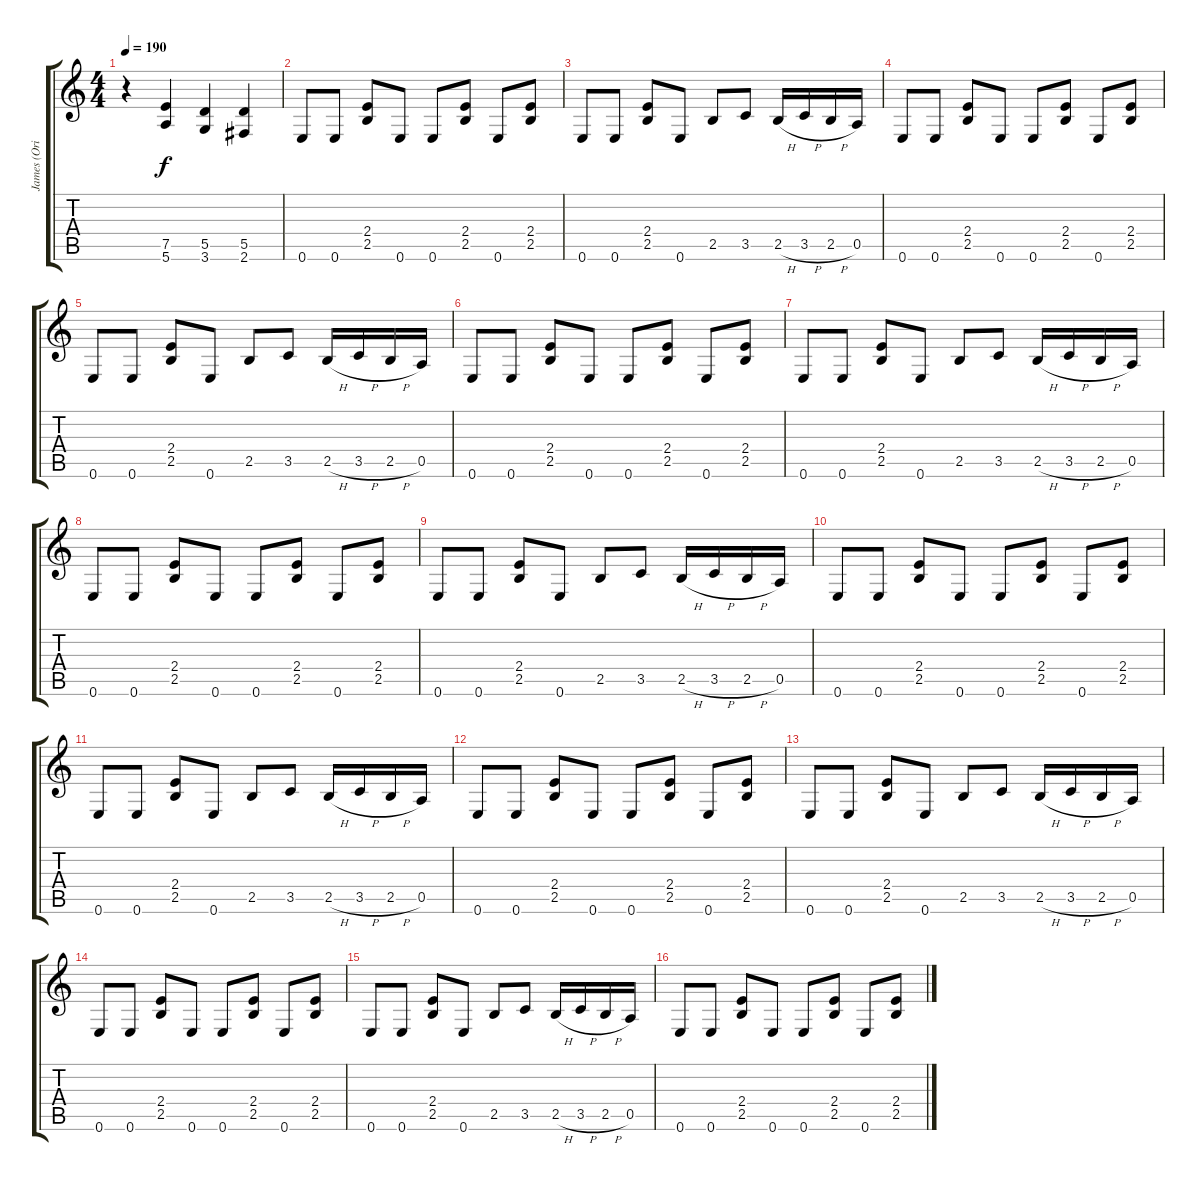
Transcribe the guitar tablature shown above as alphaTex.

\track ("James (Original track) MUTE THIS!!!" "James (Ori") {instrument distortionguitar}
\staff {score tabs}
\tuning (E4 B3 G3 D3 A2 E2) {hide}
\ts (4 4)
\tempo 190
\clef g2
\ks c
r.4{dy f} (7.5 5.6).4 (5.5 3.6).4 (5.5 2.6).4 |
0.6.8{volume 16 balance 0} 0.6.8 (2.4 2.5).8 0.6.8 0.6.8 (2.4 2.5).8 0.6.8 (2.4 2.5).8 |
0.6.8 0.6.8 (2.4 2.5).8 0.6.8 2.5.8 3.5.8 2.5{h}.16 3.5{h}.16 2.5{h}.16 0.5.16 |
0.6.8 0.6.8 (2.4 2.5).8 0.6.8 0.6.8 (2.4 2.5).8 0.6.8 (2.4 2.5).8 |
0.6.8 0.6.8 (2.4 2.5).8 0.6.8 2.5.8 3.5.8 2.5{h}.16 3.5{h}.16 2.5{h}.16 0.5.16 |
0.6.8 0.6.8 (2.4 2.5).8 0.6.8 0.6.8 (2.4 2.5).8 0.6.8 (2.4 2.5).8 |
0.6.8 0.6.8 (2.4 2.5).8 0.6.8 2.5.8 3.5.8 2.5{h}.16 3.5{h}.16 2.5{h}.16 0.5.16 |
0.6.8 0.6.8 (2.4 2.5).8 0.6.8 0.6.8 (2.4 2.5).8 0.6.8 (2.4 2.5).8 |
0.6.8 0.6.8 (2.4 2.5).8 0.6.8 2.5.8 3.5.8 2.5{h}.16 3.5{h}.16 2.5{h}.16 0.5.16 |
0.6.8{balance 11} 0.6.8 (2.4 2.5).8 0.6.8 0.6.8 (2.4 2.5).8 0.6.8 (2.4 2.5).8 |
0.6.8 0.6.8 (2.4 2.5).8 0.6.8 2.5.8 3.5.8 2.5{h}.16 3.5{h}.16 2.5{h}.16 0.5.16 |
0.6.8 0.6.8 (2.4 2.5).8 0.6.8 0.6.8 (2.4 2.5).8 0.6.8 (2.4 2.5).8 |
0.6.8 0.6.8 (2.4 2.5).8 0.6.8 2.5.8 3.5.8 2.5{h}.16 3.5{h}.16 2.5{h}.16 0.5.16 |
0.6.8 0.6.8 (2.4 2.5).8 0.6.8 0.6.8 (2.4 2.5).8 0.6.8 (2.4 2.5).8 |
0.6.8 0.6.8 (2.4 2.5).8 0.6.8 2.5.8 3.5.8 2.5{h}.16 3.5{h}.16 2.5{h}.16 0.5.16 |
0.6.8 0.6.8 (2.4 2.5).8 0.6.8 0.6.8 (2.4 2.5).8 0.6.8 (2.4 2.5).8
